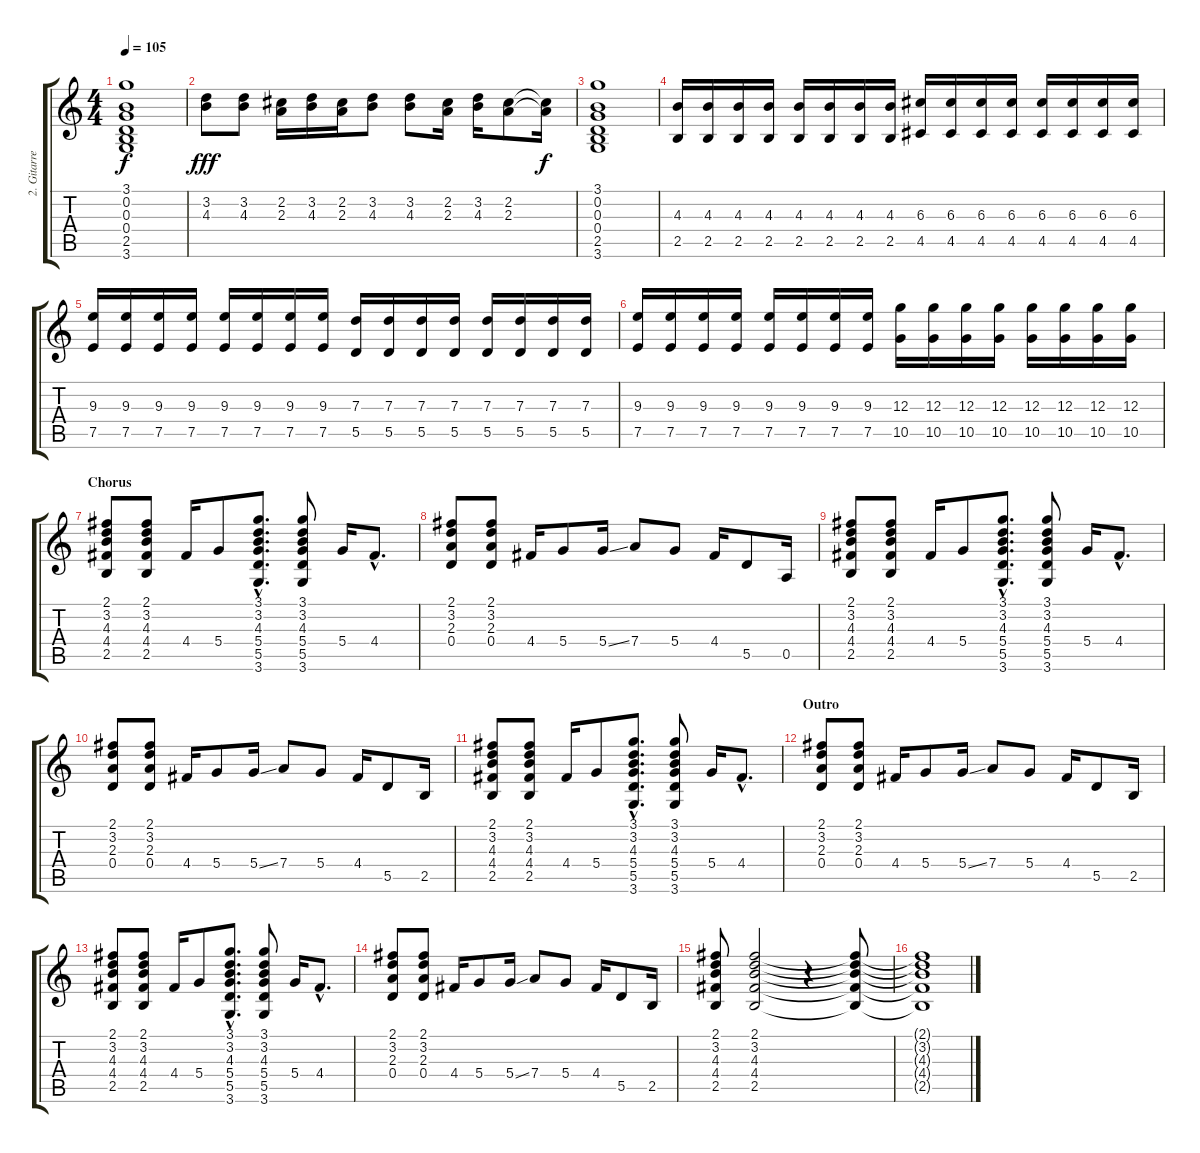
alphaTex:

\track ("2. Gitarre" "2. Gitarre") {instrument overdrivenguitar}
\staff {score tabs}
\tuning (E4 B3 G3 D3 A2 E2) {hide}
\ts (4 4)
\tempo 105
\clef g2
\ks c
(3.1 0.2 0.3 0.4 2.5 3.6).1{dy f} |
(3.2 4.3).8{dy fff} (3.2 4.3).8 (2.2 2.3).16 (3.2 4.3).16 (2.2 2.3).16 (3.2 4.3).8 (3.2 4.3).8 (2.2 2.3).16 (3.2 4.3).16 (2.2 2.3).8 (2.2{t} 2.3{t}).16{dy f} |
(3.1 0.2 0.3 0.4 2.5 3.6).1 |
(4.3 2.5).16 (4.3 2.5).16 (4.3 2.5).16 (4.3 2.5).16 (4.3 2.5).16 (4.3 2.5).16 (4.3 2.5).16 (4.3 2.5).16 (6.3 4.5).16 (6.3 4.5).16 (6.3 4.5).16 (6.3 4.5).16 (6.3 4.5).16 (6.3 4.5).16 (6.3 4.5).16 (6.3 4.5).16 |
(9.3 7.5).16 (9.3 7.5).16 (9.3 7.5).16 (9.3 7.5).16 (9.3 7.5).16 (9.3 7.5).16 (9.3 7.5).16 (9.3 7.5).16 (7.3 5.5).16 (7.3 5.5).16 (7.3 5.5).16 (7.3 5.5).16 (7.3 5.5).16 (7.3 5.5).16 (7.3 5.5).16 (7.3 5.5).16 |
(9.3 7.5).16 (9.3 7.5).16 (9.3 7.5).16 (9.3 7.5).16 (9.3 7.5).16 (9.3 7.5).16 (9.3 7.5).16 (9.3 7.5).16 (12.3 10.5).16 (12.3 10.5).16 (12.3 10.5).16 (12.3 10.5).16 (12.3 10.5).16 (12.3 10.5).16 (12.3 10.5).16 (12.3 10.5).16 |
\section ("" "Chorus")
(2.1 3.2 4.3 4.4 2.5).8 (2.1 3.2 4.3 4.4 2.5).8 4.4.16 5.4.8 (3.1{hac} 3.2{hac} 4.3{hac} 5.4{hac} 5.5{hac} 3.6{hac}).8{d} (3.1 3.2 4.3 5.4 5.5 3.6).8 5.4.16 4.4{hac}.8{d} |
(2.1 3.2 2.3 0.4).8 (2.1 3.2 2.3 0.4).8 4.4.16 5.4.8 5.4{ss}.16 7.4.8 5.4.8 4.4.16 5.5.8 0.5.16 |
(2.1 3.2 4.3 4.4 2.5).8 (2.1 3.2 4.3 4.4 2.5).8 4.4.16 5.4.8 (3.1{hac} 3.2{hac} 4.3{hac} 5.4{hac} 5.5{hac} 3.6{hac}).8{d} (3.1 3.2 4.3 5.4 5.5 3.6).8 5.4.16 4.4{hac}.8{d} |
(2.1 3.2 2.3 0.4).8 (2.1 3.2 2.3 0.4).8 4.4.16 5.4.8 5.4{ss}.16 7.4.8 5.4.8 4.4.16 5.5.8 2.5.16 |
(2.1 3.2 4.3 4.4 2.5).8 (2.1 3.2 4.3 4.4 2.5).8 4.4.16 5.4.8 (3.1{hac} 3.2{hac} 4.3{hac} 5.4{hac} 5.5{hac} 3.6{hac}).8{d} (3.1 3.2 4.3 5.4 5.5 3.6).8 5.4.16 4.4{hac}.8{d} |
\section ("" "Outro")
(2.1 3.2 2.3 0.4).8 (2.1 3.2 2.3 0.4).8 4.4.16 5.4.8 5.4{ss}.16 7.4.8 5.4.8 4.4.16 5.5.8 2.5.16 |
(2.1 3.2 4.3 4.4 2.5).8 (2.1 3.2 4.3 4.4 2.5).8 4.4.16 5.4.8 (3.1{hac} 3.2{hac} 4.3{hac} 5.4{hac} 5.5{hac} 3.6{hac}).8{d} (3.1 3.2 4.3 5.4 5.5 3.6).8 5.4.16 4.4{hac}.8{d} |
(2.1 3.2 2.3 0.4).8 (2.1 3.2 2.3 0.4).8 4.4.16 5.4.8 5.4{ss}.16 7.4.8 5.4.8 4.4.16 5.5.8 2.5.16 |
(2.1 3.2 4.3 4.4 2.5).8 (2.1 3.2 4.3 4.4 2.5).2 r.4 (2.1{t} 3.2{t} 4.3{t} 4.4{t} 2.5{t}).8 |
(2.1{t} 3.2{t} 4.3{t} 4.4{t} 2.5{t}).1
